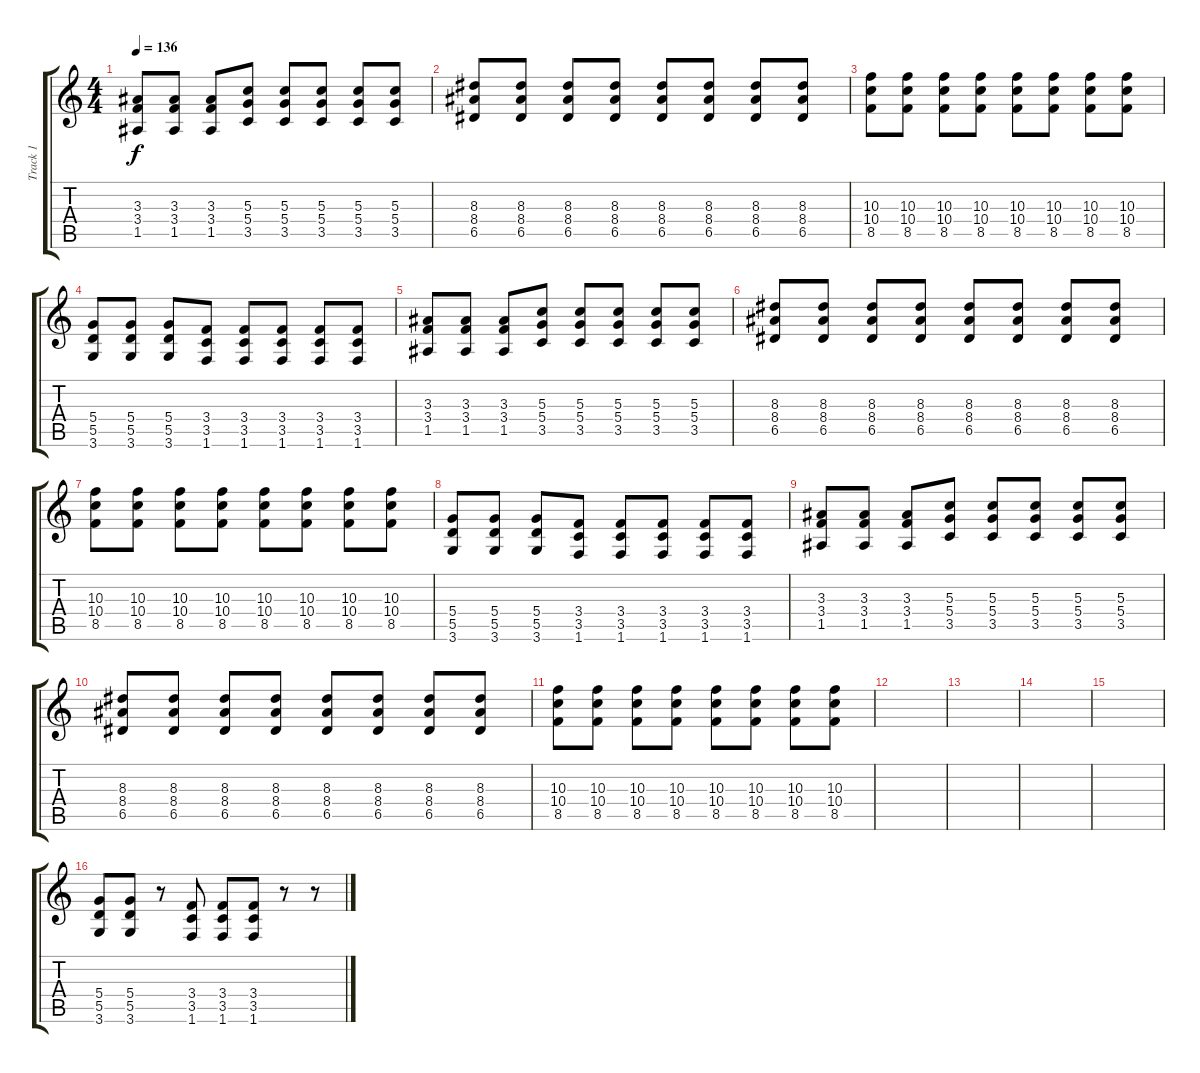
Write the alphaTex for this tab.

\track ("Track 1" "Track 1") {instrument overdrivenguitar}
\staff {score tabs}
\tuning (E4 B3 G3 D3 A2 E2) {hide}
\ts (4 4)
\tempo 136
\clef g2
\ks c
(3.3 3.4 1.5).8{dy f} (3.3 3.4 1.5).8 (3.3 3.4 1.5).8 (5.3 5.4 3.5).8 (5.3 5.4 3.5).8 (5.3 5.4 3.5).8 (5.3 5.4 3.5).8 (5.3 5.4 3.5).8 |
(8.3 8.4 6.5).8 (8.3 8.4 6.5).8 (8.3 8.4 6.5).8 (8.3 8.4 6.5).8 (8.3 8.4 6.5).8 (8.3 8.4 6.5).8 (8.3 8.4 6.5).8 (8.3 8.4 6.5).8 |
(10.3 10.4 8.5).8 (10.3 10.4 8.5).8 (10.3 10.4 8.5).8 (10.3 10.4 8.5).8 (10.3 10.4 8.5).8 (10.3 10.4 8.5).8 (10.3 10.4 8.5).8 (10.3 10.4 8.5).8 |
(5.4 5.5 3.6).8 (5.4 5.5 3.6).8 (5.4 5.5 3.6).8 (3.4 3.5 1.6).8 (3.4 3.5 1.6).8 (3.4 3.5 1.6).8 (3.4 3.5 1.6).8 (3.4 3.5 1.6).8 |
(3.3 3.4 1.5).8 (3.3 3.4 1.5).8 (3.3 3.4 1.5).8 (5.3 5.4 3.5).8 (5.3 5.4 3.5).8 (5.3 5.4 3.5).8 (5.3 5.4 3.5).8 (5.3 5.4 3.5).8 |
(8.3 8.4 6.5).8 (8.3 8.4 6.5).8 (8.3 8.4 6.5).8 (8.3 8.4 6.5).8 (8.3 8.4 6.5).8 (8.3 8.4 6.5).8 (8.3 8.4 6.5).8 (8.3 8.4 6.5).8 |
(10.3 10.4 8.5).8 (10.3 10.4 8.5).8 (10.3 10.4 8.5).8 (10.3 10.4 8.5).8 (10.3 10.4 8.5).8 (10.3 10.4 8.5).8 (10.3 10.4 8.5).8 (10.3 10.4 8.5).8 |
(5.4 5.5 3.6).8 (5.4 5.5 3.6).8 (5.4 5.5 3.6).8 (3.4 3.5 1.6).8 (3.4 3.5 1.6).8 (3.4 3.5 1.6).8 (3.4 3.5 1.6).8 (3.4 3.5 1.6).8 |
(3.3 3.4 1.5).8 (3.3 3.4 1.5).8 (3.3 3.4 1.5).8 (5.3 5.4 3.5).8 (5.3 5.4 3.5).8 (5.3 5.4 3.5).8 (5.3 5.4 3.5).8 (5.3 5.4 3.5).8 |
(8.3 8.4 6.5).8 (8.3 8.4 6.5).8 (8.3 8.4 6.5).8 (8.3 8.4 6.5).8 (8.3 8.4 6.5).8 (8.3 8.4 6.5).8 (8.3 8.4 6.5).8 (8.3 8.4 6.5).8 |
(10.3 10.4 8.5).8 (10.3 10.4 8.5).8 (10.3 10.4 8.5).8 (10.3 10.4 8.5).8 (10.3 10.4 8.5).8 (10.3 10.4 8.5).8 (10.3 10.4 8.5).8 (10.3 10.4 8.5).8 |
|
|
|
|
(5.4 5.5 3.6).8 (5.4 5.5 3.6).8 r.8 (3.4 3.5 1.6).8 (3.4 3.5 1.6).8 (3.4 3.5 1.6).8 r.8 r.8
